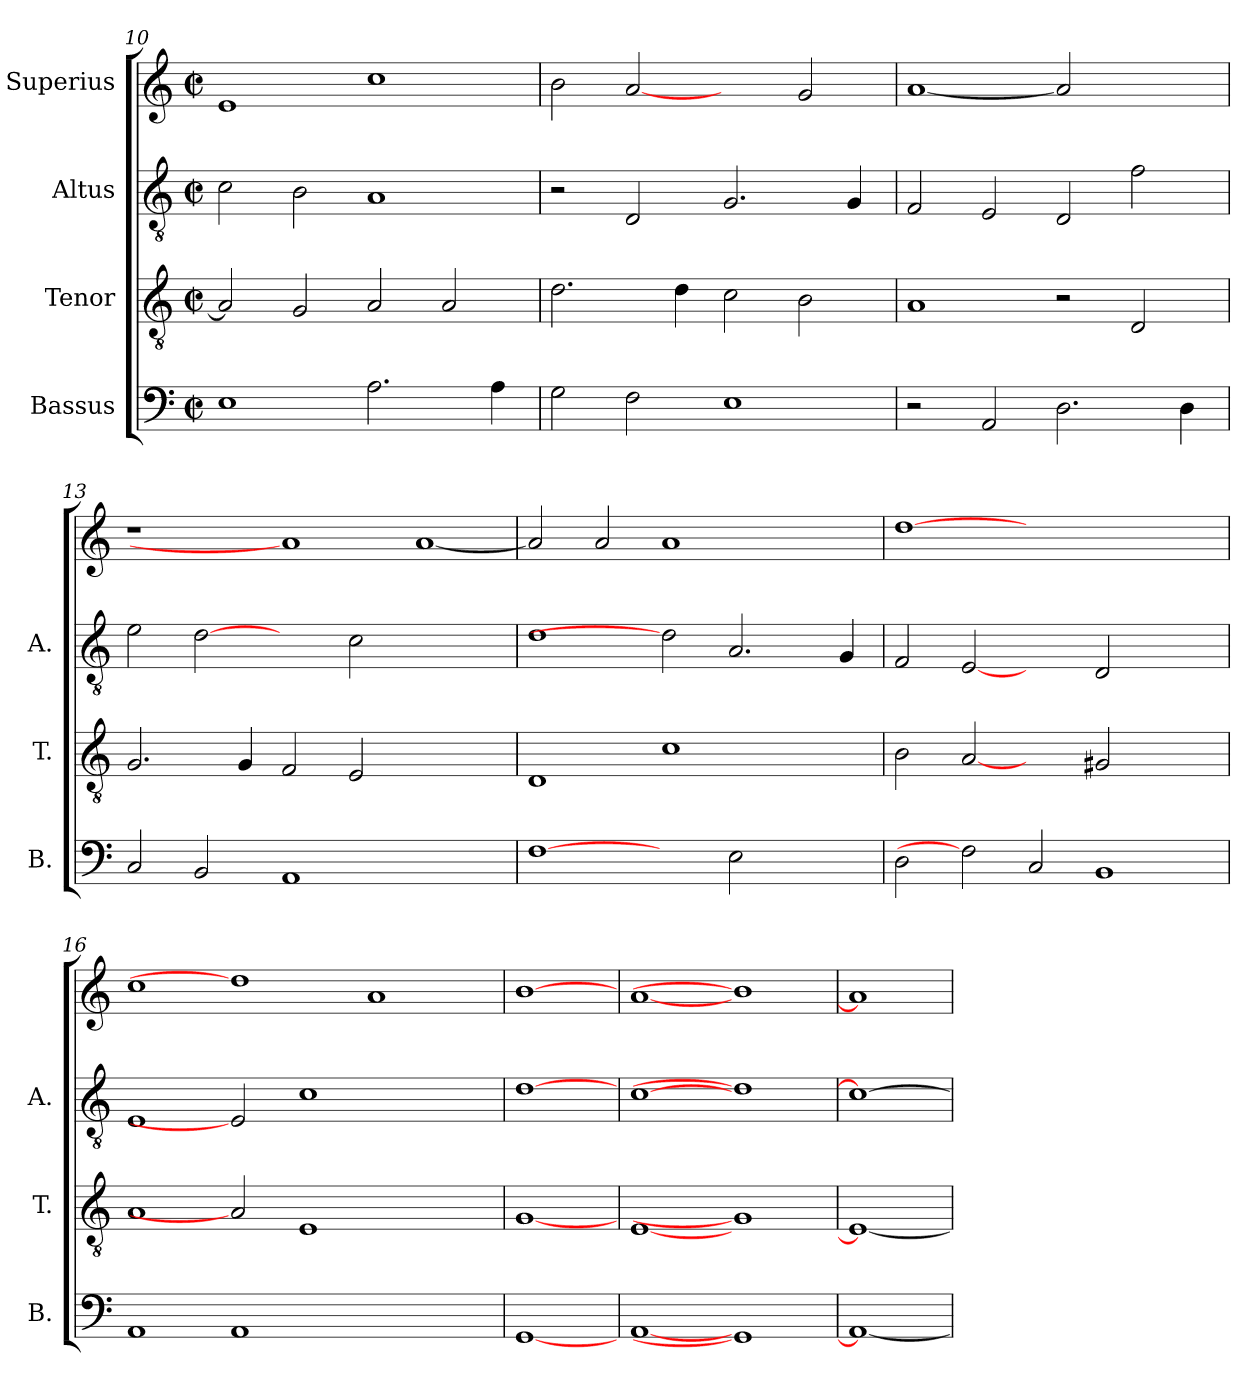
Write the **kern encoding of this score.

**kern	**kern	**kern	**kern
*part4	*part3	*part2	*part1
*staff4	*staff3	*staff2	*staff1
*I"Bassus	*I"Tenor	*I"Altus	*I"Superius
*I'B.	*I'T.	*I'A.	*
*clefF4	*clefGv2	*clefGv2	*clefG2
*	*ITrd7c12	*ITrd7c12	*
*k[]	*k[]	*k[]	*k[]
*C:	*C:	*C:	*C:
*M2/2	*M2/2	*M2/2	*M2/2
*met(c|)	*met(c|)	*met(c|)	*met(c|)
=10	=10	=10	=10
1Ei	2AAi/]	2Ci\	1ei
.	2GGi/	2BBi\	.
2.Ai\	2AAi/	1AAi	1cci
.	2AAi/	.	.
4Ai\	.	.	.
!!LO:LB:g=z
=11	=11	=11	=11
2Gi\	2.Di\	2r	2bi\
2Fi\	.	2DDi/	[2ai
.	4Di\	.	.
1Ei	2Ci\	2.GGi/	2ryy
.	2BBi\	.	2gi/
.	.	4GGi/	.
=12	=12	=12	=12
2r	1AAi	2FFi/	[1ai
2AAi/	.	2EEi/	.
2.Di\	2r	2DDi/	2ai]
.	2DDi/	2Fi\	2ryy
4Di\	.	.	.
=13	=13	=13	=13
2Ci/	2.GGi/	2Ei\	1r
2BBi/	.	[2Di	.
.	4GGi/	.	.
1AAi	2FFi/	2ryy	1ai]
.	2EEi/	2Ci\	.
1ryy	1ryy	1ryy	[<1ai
=14	=14	=14	=14
[1Fi	1DDi	1Di	2ai/]
.	.	.	2ai/
2ryy	1Ci	2Di]	1ai
2Ei\	.	2.AAi/	.
2ryy	2ryy	.	2ryy
.	.	4GGi/	.
=15	=15	=15	=15
2Di\	2BBi\	2FFi/	[1ddi
2Fi]	[2AAi	[2EEi	.
2Ci/	2ryy	2ryy	1.ryy
1BBi	2GG#Xi/	2DDi/	.
.	2ryy	2ryy	.
!!LO:PB:g=z
=16	=16	=16	=16
1AAi	1AAi	1EEi	1cci
1AAi	2AAi]	2EEi]	1ddi]
.	1EEi	1Ci	.
1ryy	.	.	1ai
.	2ryy	2ryy	.
=17	=17	=17	=17
[1GGi	[1GGi	[1Di	[1bi
=18	=18	=18	=18
[<1AAi	[<1EEi	[>1Ci	[1ai
1GGi]	1GGi]	1Di]	1bi]
=19	=19	=19	=19
1AAi_	1EEi_	1Ci_	1ai]
=	=	=	=
*-	*-	*-	*-
